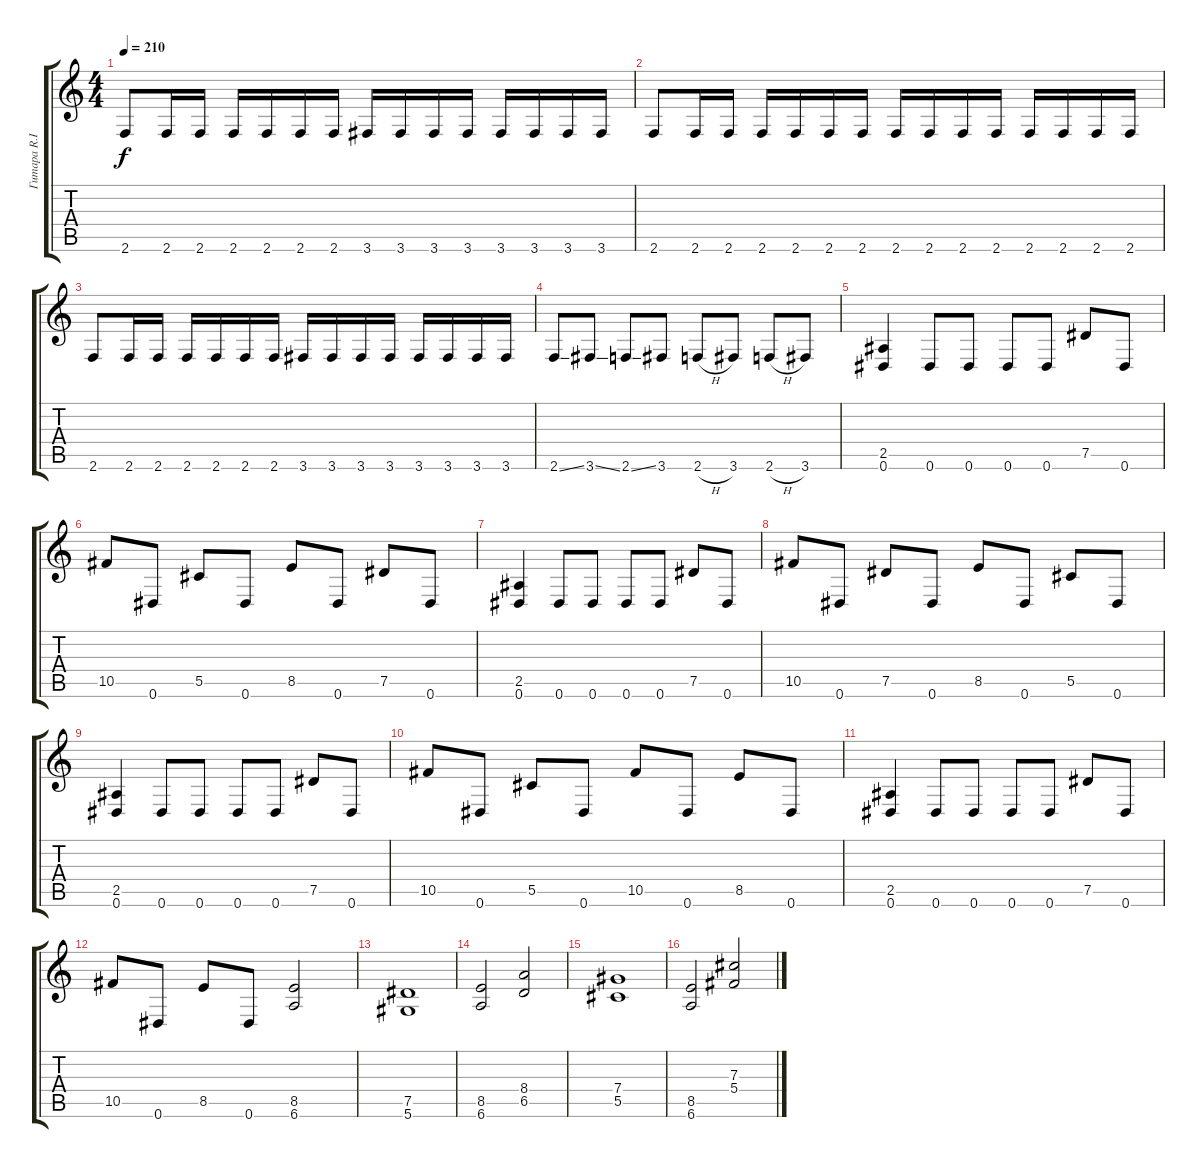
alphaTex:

\track ("Гитара R.I.P. Hanneman" "Гитара R.I") {instrument distortionguitar}
\staff {score tabs}
\tuning (Eb4 Bb3 Gb3 Db3 Ab2 Eb2) {hide}
\ts (4 4)
\tempo 210
\clef g2
\ks c
2.6.8{dy f} 2.6.16 2.6.16 2.6.16 2.6.16 2.6.16 2.6.16 3.6.16 3.6.16 3.6.16 3.6.16 3.6.16 3.6.16 3.6.16 3.6.16 |
2.6.8 2.6.16 2.6.16 2.6.16 2.6.16 2.6.16 2.6.16 2.6.16 2.6.16 2.6.16 2.6.16 2.6.16 2.6.16 2.6.16 2.6.16 |
2.6.8 2.6.16 2.6.16 2.6.16 2.6.16 2.6.16 2.6.16 3.6.16 3.6.16 3.6.16 3.6.16 3.6.16 3.6.16 3.6.16 3.6.16 |
2.6{ss}.8 3.6{ss}.8 2.6{ss}.8 3.6.8 2.6{h}.8 3.6.8 2.6{h}.8 3.6.8 |
(2.5 0.6).4 0.6.8 0.6.8 0.6.8 0.6.8 7.5.8 0.6.8 |
10.5.8 0.6.8 5.5.8 0.6.8 8.5.8 0.6.8 7.5.8 0.6.8 |
(2.5 0.6).4 0.6.8 0.6.8 0.6.8 0.6.8 7.5.8 0.6.8 |
10.5.8 0.6.8 7.5.8 0.6.8 8.5.8 0.6.8 5.5.8 0.6.8 |
(2.5 0.6).4 0.6.8 0.6.8 0.6.8 0.6.8 7.5.8 0.6.8 |
10.5.8 0.6.8 5.5.8 0.6.8 10.5.8 0.6.8 8.5.8 0.6.8 |
(2.5 0.6).4 0.6.8 0.6.8 0.6.8 0.6.8 7.5.8 0.6.8 |
10.5.8 0.6.8 8.5.8 0.6.8 (8.5 6.6).2 |
(7.5 5.6).1 |
(8.5 6.6).2 (8.4 6.5).2 |
(7.4 5.5).1 |
(8.5 6.6).2 (7.3 5.4).2
